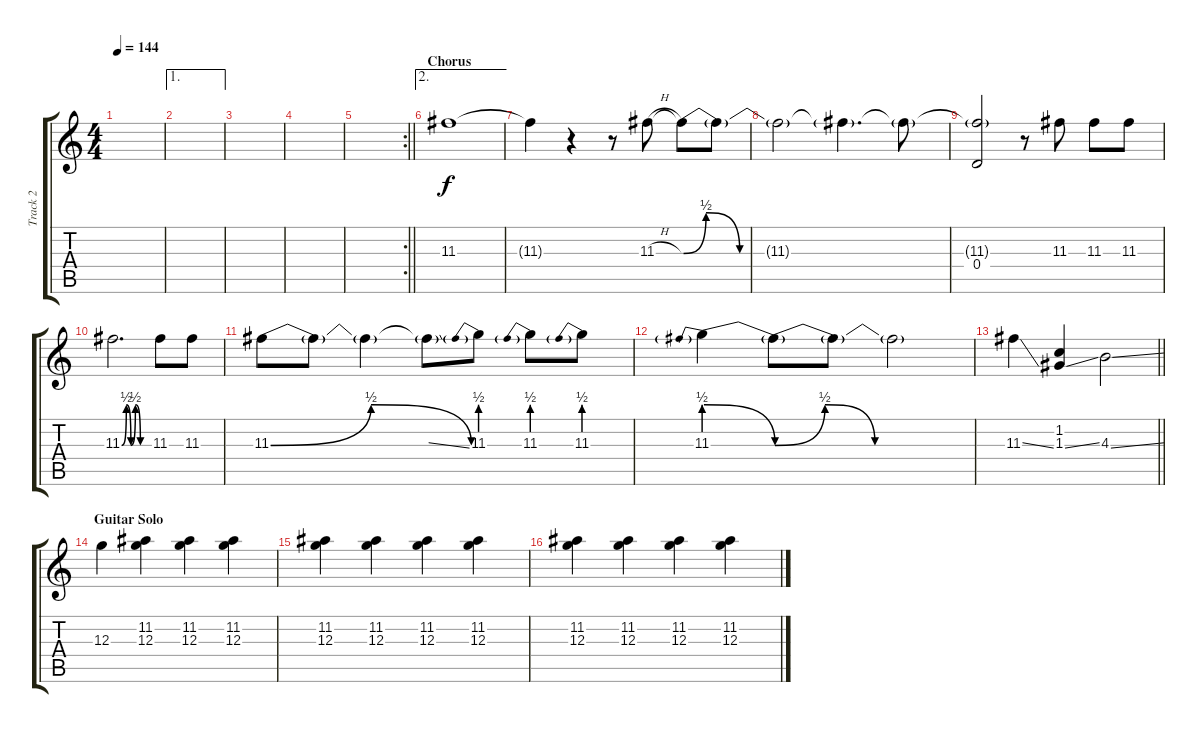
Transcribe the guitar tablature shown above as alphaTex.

\track ("Track 2" "Track 2") {instrument overdrivenguitar}
\staff {score tabs}
\tuning (E4 B3 G3 D3 A2 E2) {hide}
\ts (4 4)
\tempo 144
\clef g2
\ks c
|
\ae 1
|
|
|
\rc 2
\barLineRight lightlight
|
\ae 2
\section ("" "Chorus")
11.3.1 |
11.3{t}.4 r.4 r.8 11.3{h}.8 11.3{be (custom 0 0 4 2 10 0 15 0 30 0 60 0) t}.8 11.3{t}.8 |
11.3{t}.2 11.3{t}.4{d} 11.3{t}.8 |
(11.3{t} 0.4).2 r.8 11.3.8 11.3.8 11.3.8 |
11.3{be (custom 0 0 10 2 20 0 30 2 41 0 60 0)}.2{d} 11.3.8 11.3.8 |
11.3{be (bendrelease 0 0 30 2 30 2 60 0)}.8 11.3{t}.8 11.3{t}.4 11.3{ss t}.8 11.3{be (prebend 0 2 60 2)}.8 11.3{be (prebend 0 2 60 2)}.8 11.3{be (prebend 0 2 60 2)}.8 |
11.3{be (prebendrelease 0 2 60 0)}.4 11.3{be (custom 0 0 15 2 30 0 60 0) t}.8 11.3{t}.8 11.3{t}.2 |
\barLineRight lightlight
11.3{ss}.4 (1.2 1.3{ss}).4 4.3{ss}.2 |
\section ("" "Guitar Solo")
12.3.4 (11.2 12.3).4 (11.2 12.3).4 (11.2 12.3).4 |
(11.2 12.3).4 (11.2 12.3).4 (11.2 12.3).4 (11.2 12.3).4 |
(11.2 12.3).4 (11.2 12.3).4 (11.2 12.3).4 (11.2 12.3).4
